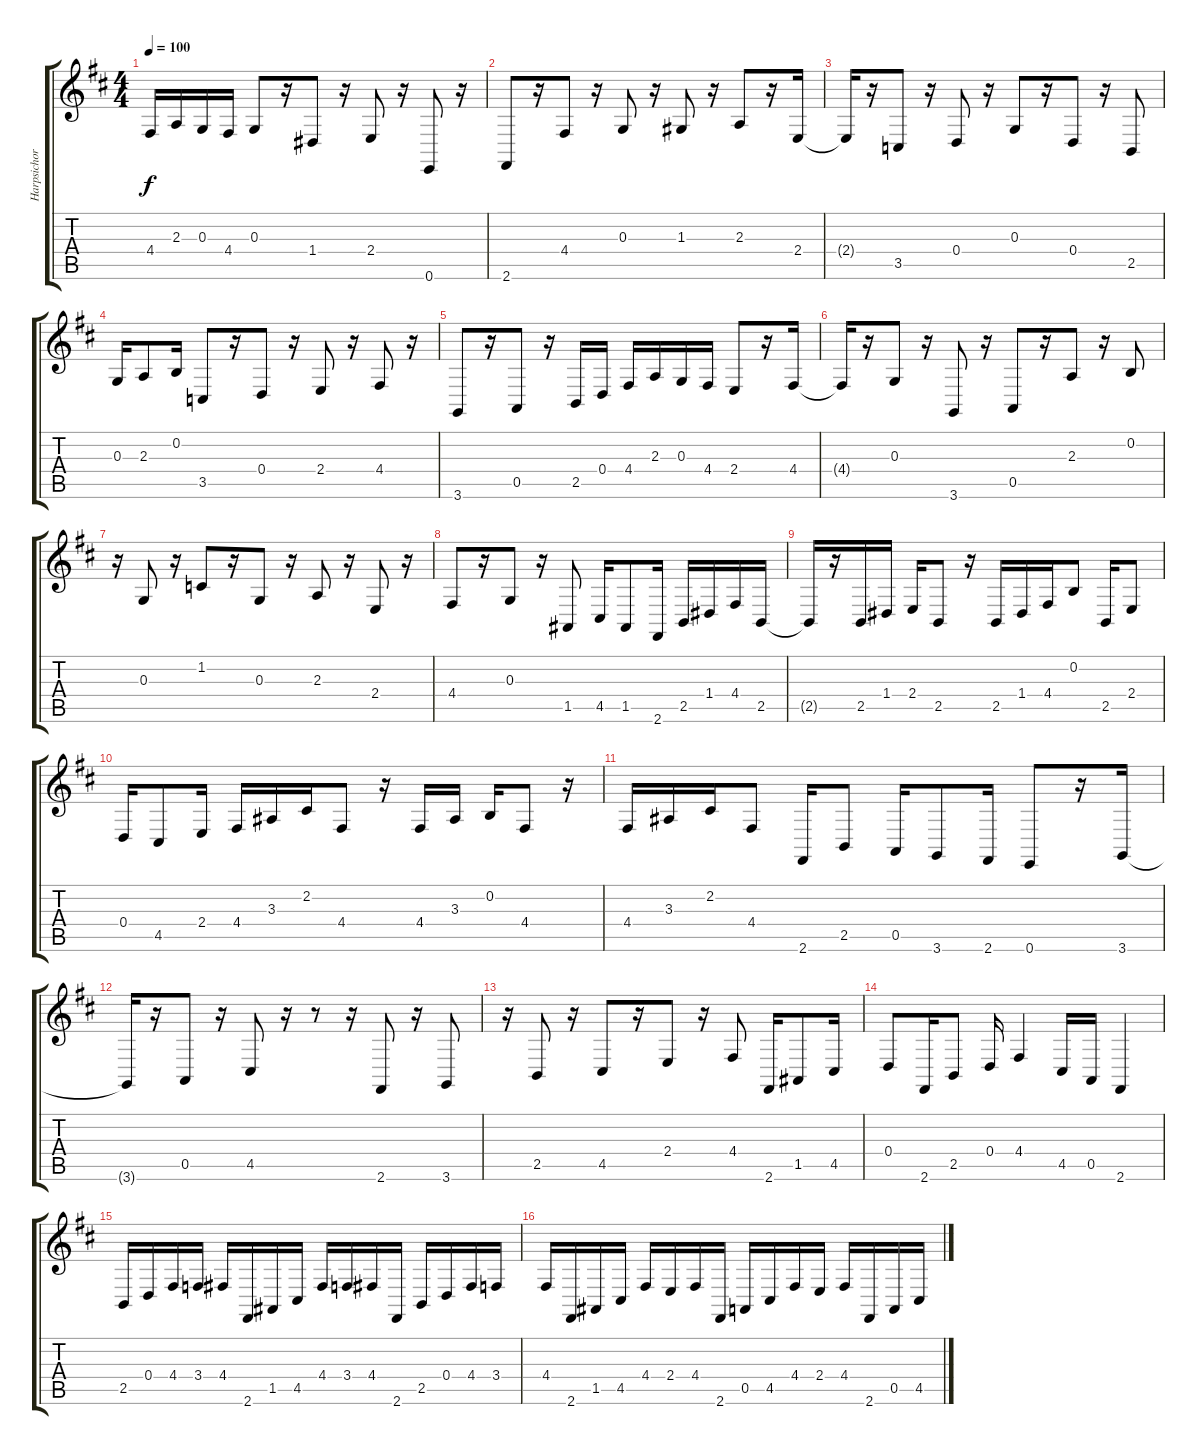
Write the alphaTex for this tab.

\track ("Harpsichord LH" "Harpsichor") {instrument harpsichord}
\staff {score tabs}
\tuning (E4 B3 G3 D3 A2 E2) {hide}
\ts (4 4)
\tempo 100
\clef g2
\ks bminor
4.4.16{dy f} 2.3.16 0.3.16 4.4.16 0.3.8 r.16 1.4.8 r.16 2.4.8 r.16 0.6.8 r.16 |
2.6.8 r.16 4.4.8 r.16 0.3.8 r.16 1.3.8 r.16 2.3.8 r.16 2.4.16 |
2.4{t}.16 r.16 3.5.8 r.16 0.4.8 r.16 0.3.8 r.16 0.4.8 r.16 2.5.8 |
0.3.16 2.3.8 0.2.16 3.5.8 r.16 0.4.8 r.16 2.4.8 r.16 4.4.8 r.16 |
3.6.8 r.16 0.5.8 r.16 2.5.16 0.4.16 4.4.16 2.3.16 0.3.16 4.4.16 2.4.8 r.16 4.4.16 |
4.4{t}.16 r.16 0.3.8 r.16 3.6.8 r.16 0.5.8 r.16 2.3.8 r.16 0.2.8 |
r.16 0.3.8 r.16 1.2.8 r.16 0.3.8 r.16 2.3.8 r.16 2.4.8 r.16 |
4.4.8 r.16 0.3.8 r.16 1.5.8 4.5.16 1.5.8 2.6.16 2.5.16 1.4.16 4.4.16 2.5.16 |
2.5{t}.16 r.16 2.5.16 1.4.16 2.4.16 2.5.8 r.16 2.5.16 1.4.16 4.4.16 0.2.8 2.5.16 2.4.8 |
0.4.16 4.5.8 2.4.16 4.4.16 3.3.16 2.2.16 4.4.8 r.16 4.4.16 3.3.16 0.2.16 4.4.8 r.16 |
4.4.16 3.3.16 2.2.16 4.4.8 2.6.16 2.5.8 0.5.16 3.6.8 2.6.16 0.6.8 r.16 3.6.16 |
3.6{t}.16 r.16 0.5.8 r.16 4.5.8 r.16 r.8 r.16 2.6.8 r.16 3.6.8 |
r.16 2.5.8 r.16 4.5.8 r.16 2.4.8 r.16 4.4.8 2.6.16 1.5.8 4.5.16 |
0.4.8 2.6.16 2.5.8 0.4.16 4.4.4 4.5.16 0.5.16 2.6.4 |
2.5.16 0.4.16 4.4.16 3.4.16 4.4.16 2.6.16 1.5.16 4.5.16 4.4.16 3.4.16 4.4.16 2.6.16 2.5.16 0.4.16 4.4.16 3.4.16 |
4.4.16 2.6.16 1.5.16 4.5.16 4.4.16 2.4.16 4.4.16 2.6.16 0.5.16 4.5.16 4.4.16 2.4.16 4.4.16 2.6.16 0.5.16 4.5.16
